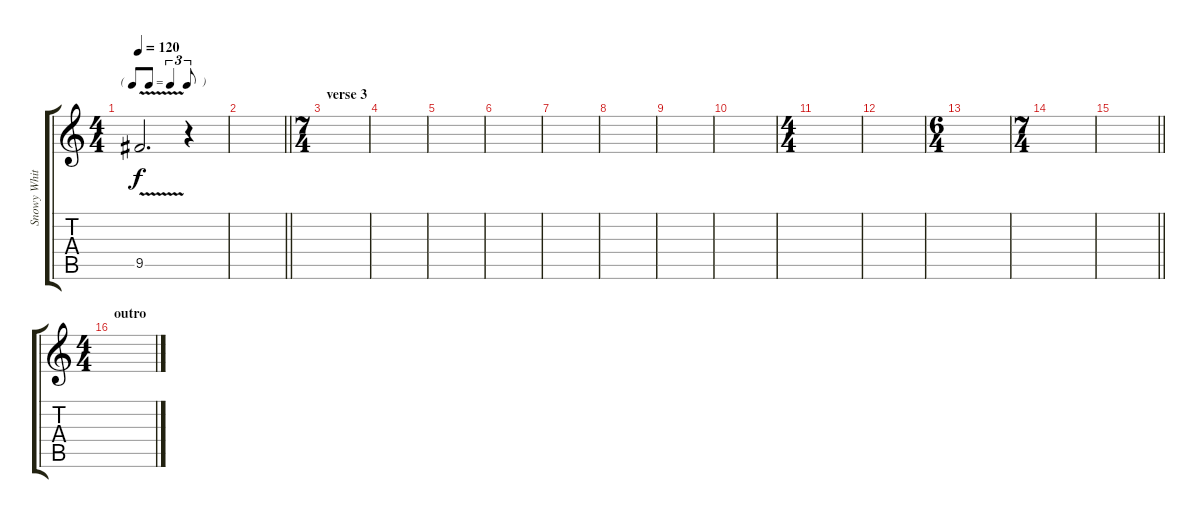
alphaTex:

\track ("Snowy White (Solo)" "Snowy Whit") {instrument distortionguitar}
\staff {score tabs}
\tuning (E4 B3 G3 D3 A2 E2) {hide}
\ts (4 4)
\tf triplet8th
\tempo 120
\clef g2
\ks c
9.5{v}.2{d dy f} r.4 |
\barLineRight lightlight
|
\ts (7 4)
\section ("" "verse 3")
|
|
|
|
|
|
|
|
\ts (4 4)
|
|
\ts (6 4)
|
\ts (7 4)
|
\barLineRight lightlight
|
\ts (4 4)
\section ("" "outro")
